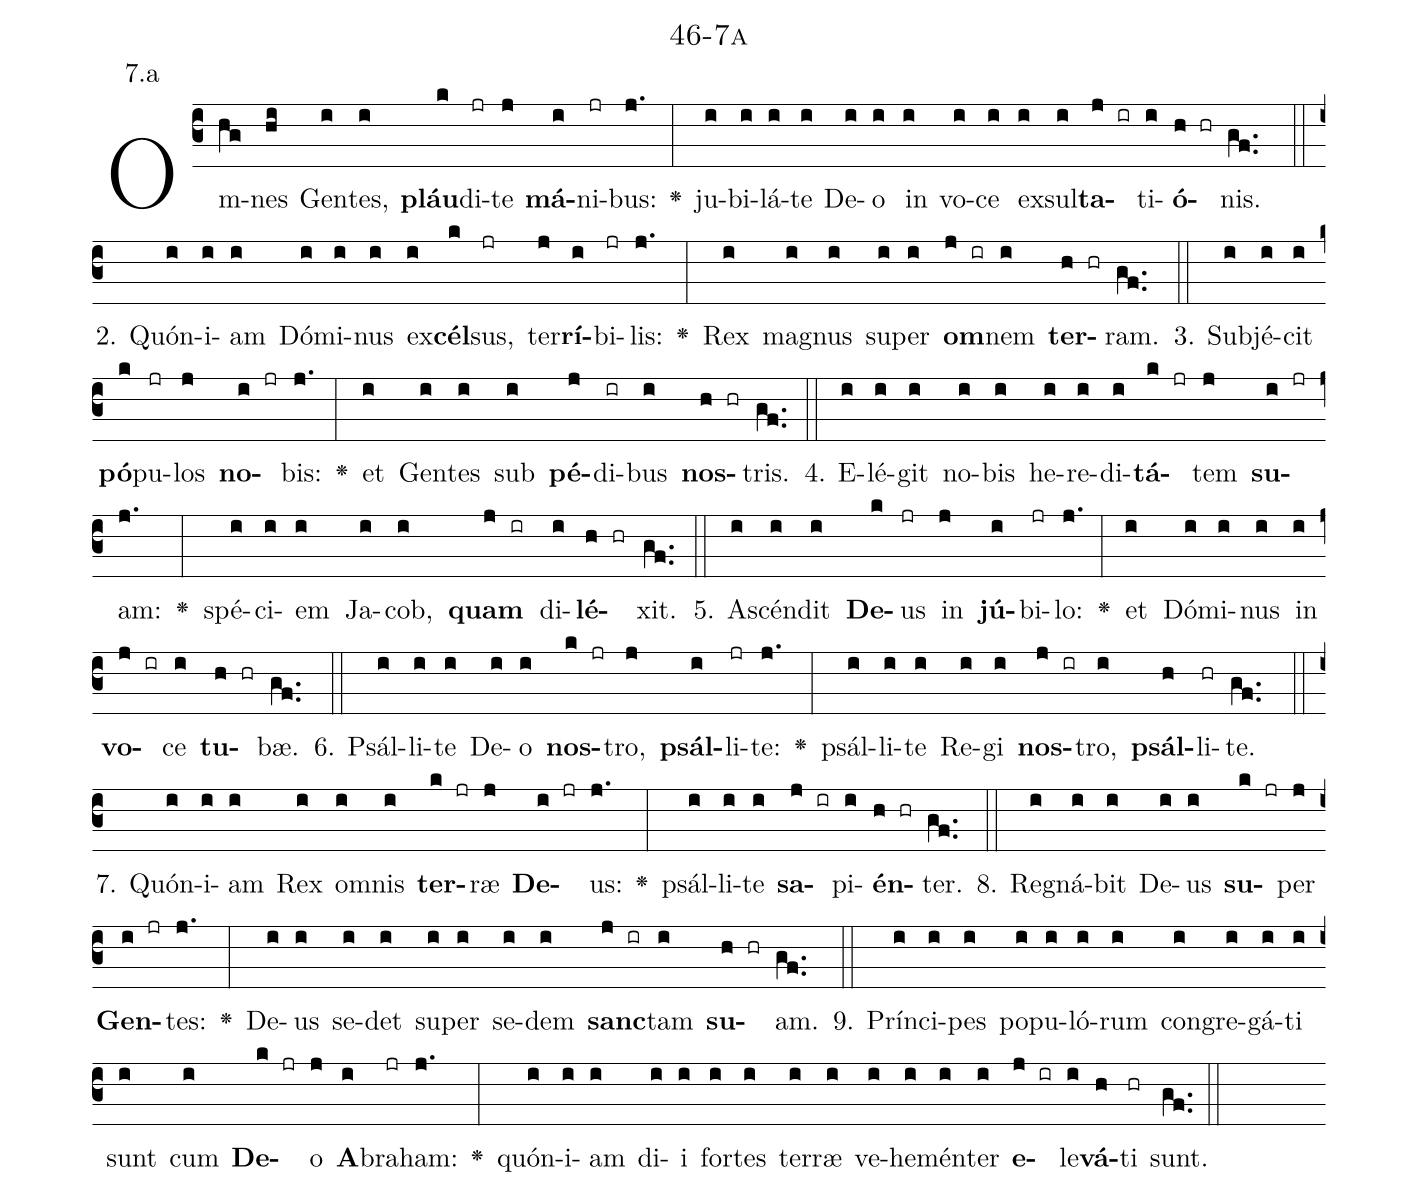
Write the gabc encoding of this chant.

name: 46-7a;
annotation: 7.a;
%%
(c3)Om(hg)nes(hi) Gen(i)tes,(i) <b>pláu</b>(k)di(jr)te(j) <b>má</b>(i)ni(jr)bus:(j.) <v>\greheightstar</v>(:) ju(i)bi(i)lá(i)te(i) De(i)o(i) in(i) vo(i)ce(i) ex(i)sul(i)<b>ta</b>(j ir)ti(i)<b>ó</b>(h hr)nis.(gf..) (::)
2. Quón(i)i(i)am(i) Dó(i)mi(i)nus(i) ex(i)<b>cél</b>(k)sus,(jr) ter(j)<b>rí</b>(i)bi(jr)lis:(j.) <v>\greheightstar</v>(:) Rex(i) ma(i)gnus(i) su(i)per(i) <b>om</b>(j ir)nem(i) <b>ter</b>(h hr)ram.(gf..) (::)
3. Sub(i)jé(i)cit(i) <b>pó</b>(k)pu(jr)los(j) <b>no</b>(i jr)bis:(j.) <v>\greheightstar</v>(:) et(i) Gen(i)tes(i) sub(i) <b>pé</b>(j)di(ir)bus(i) <b>nos</b>(h hr)tris.(gf..) (::)
4. E(i)lé(i)git(i) no(i)bis(i) he(i)re(i)di(i)<b>tá</b>(k jr)tem(j) <b>su</b>(i jr)am:(j.) <v>\greheightstar</v>(:) spé(i)ci(i)em(i) Ja(i)cob,(i) <b>quam</b>(j ir) di(i)<b>lé</b>(h hr)xit.(gf..) (::)
5. A(i)scén(i)dit(i) <b>De</b>(k)us(jr) in(j) <b>jú</b>(i)bi(jr)lo:(j.) <v>\greheightstar</v>(:) et(i) Dó(i)mi(i)nus(i) in(i) <b>vo</b>(j ir)ce(i) <b>tu</b>(h hr)bæ.(gf..) (::)
6. Psál(i)li(i)te(i) De(i)o(i) <b>nos</b>(k jr)tro,(j) <b>psál</b>(i)li(jr)te:(j.) <v>\greheightstar</v>(:) psál(i)li(i)te(i) Re(i)gi(i) <b>nos</b>(j ir)tro,(i) <b>psál</b>(h)li(hr)te.(gf..) (::)
7. Quón(i)i(i)am(i) Rex(i) om(i)nis(i) <b>ter</b>(k jr)ræ(j) <b>De</b>(i jr)us:(j.) <v>\greheightstar</v>(:) psál(i)li(i)te(i) <b>sa</b>(j ir)pi(i)<b>én</b>(h hr)ter.(gf..) (::)
8. Re(i)gná(i)bit(i) De(i)us(i) <b>su</b>(k jr)per(j) <b>Gen</b>(i jr)tes:(j.) <v>\greheightstar</v>(:) De(i)us(i) se(i)det(i) su(i)per(i) se(i)dem(i) <b>sanc</b>(j ir)tam(i) <b>su</b>(h hr)am.(gf..) (::)
9. Prín(i)ci(i)pes(i) po(i)pu(i)ló(i)rum(i) con(i)gre(i)gá(i)ti(i) sunt(i) cum(i) <b>De</b>(k jr)o(j) <b>A</b>(i)bra(jr)ham:(j.) <v>\greheightstar</v>(:) quón(i)i(i)am(i) di(i)i(i) for(i)tes(i) ter(i)ræ(i) ve(i)he(i)mén(i)ter(i) <b>e</b>(j ir)le(i)<b>vá</b>(h)ti(hr) sunt.(gf..) (::)
